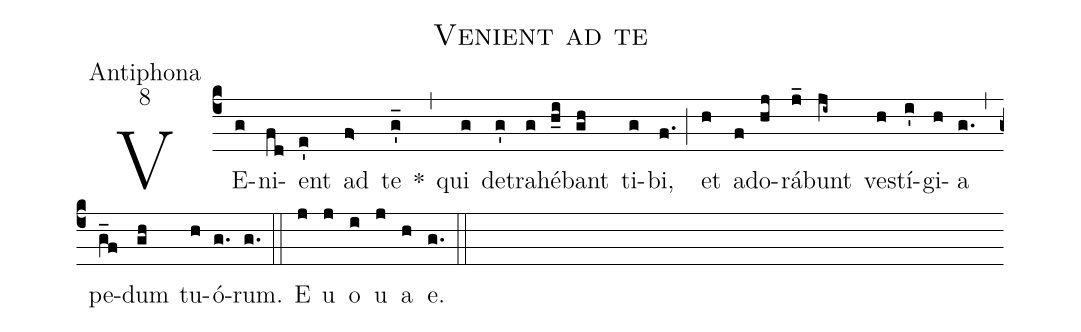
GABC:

name:Venient ad te;
office-part:Antiphona;
mode:8;
%%
(c4) VE(g)ni(fd)ent(e') ad(f>) te(g'_) *(,) qui(g) de(g')tra(g)hé(h_i)bant(gh) ti(g)bi,(f.) (;) et(h) ad(f)o(hj)rá(j_)bunt(ji~) ve(h)stí(i')gi(h)a (g.) (,) pe(g_f)dum(gh) tu(h)ó(g.)rum.(g.) (::) E(j) u(j) o(i) u(j) a(h) e.(g.) (::)
